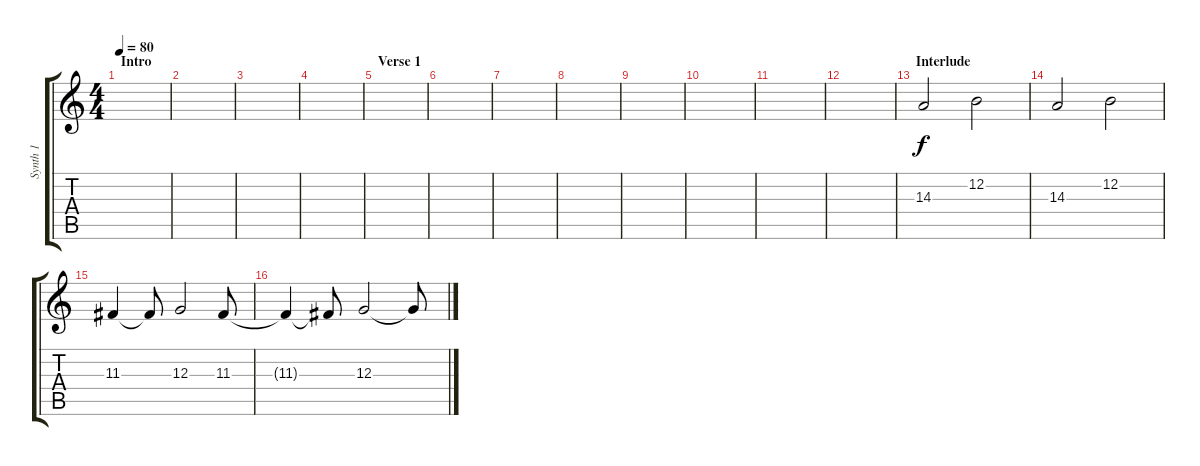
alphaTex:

\track ("Synth 1" "Synth 1") {instrument stringensemble2}
\staff {score tabs}
\tuning (E4 B3 G3 D3 A2 E2) {hide}
\ts (4 4)
\section ("" "Intro")
\tempo 80
\clef g2
\ks c
|
|
|
|
\section ("" "Verse 1")
|
|
|
|
|
|
|
|
\section ("" "Interlude")
14.3.2 12.2.2 |
14.3.2 12.2.2 |
11.3.4 11.3{t}.8 12.3.2 11.3.8 |
11.3{t}.4 11.3{t}.8 12.3.2 12.3{t}.8
